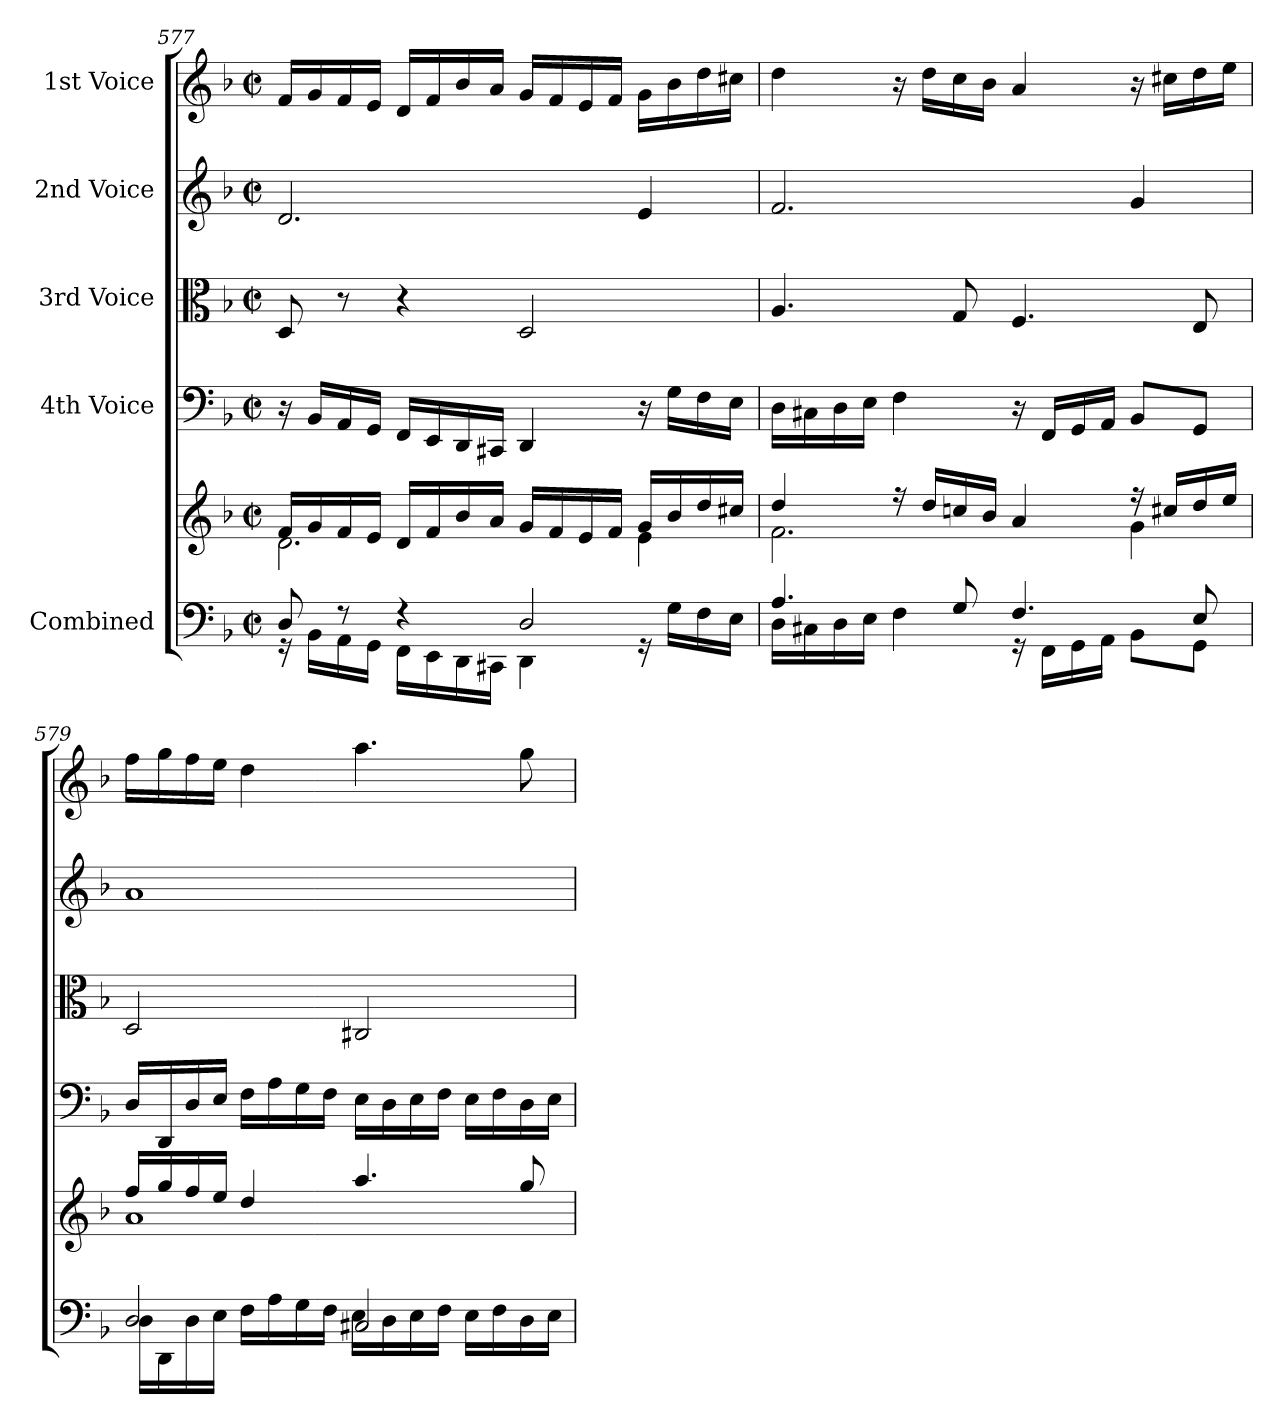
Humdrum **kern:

**kern	**kern	**kern	**kern	**kern	**kern
*part5	*part5	*part4	*part3	*part2	*part1
*staff6	*staff5	*staff4	*staff3	*staff2	*staff1
*I"Combined	*	*I"4th Voice	*I"3rd Voice	*I"2nd Voice	*I"1st Voice
!!LO:PB:g=z
*clefF4	*clefG2	*clefF4	*clefC3	*clefG2	*clefG2
*k[b-]	*k[b-]	*k[b-]	*k[b-]	*k[b-]	*k[b-]
*M2/2	*M2/2	*M2/2	*M2/2	*M2/2	*M2/2
*met(c|)	*met(c|)	*met(c|)	*met(c|)	*met(c|)	*met(c|)
=577	=577	=577	=577	=577	=577
*^	*^	*	*	*	*
8D/	16r	16f/LL	2.d\	16r	8D/	2.d/	16f/LL
.	16BB-\LL	16g/	.	16BB-/LL	.	.	16g/
8r	16AA\	16f/	.	16AA/	8r	.	16f/
.	16GG\JJ	16e/JJ	.	16GG/JJ	.	.	16e/JJ
4r	16FF\LL	16d/LL	.	16FF/LL	4r	.	16d/LL
.	16EE\	16f/	.	16EE/	.	.	16f/
.	16DD\	16b-/	.	16DD/	.	.	16b-/
.	16CC#X\JJ	16a/JJ	.	16CC#X/JJ	.	.	16a/JJ
2D/	4DD\	16g/LL	.	4DD/	2D/	.	16g/LL
.	.	16f/	.	.	.	.	16f/
.	.	16e/	.	.	.	.	16e/
.	.	16f/JJ	.	.	.	.	16f/JJ
.	16r	16g/LL	4e\	16r	.	4e/	16g\LL
.	16G\LL	16b-/	.	16G\LL	.	.	16b-\
.	16F\	16dd/	.	16F\	.	.	16dd\
.	16E\JJ	16cc#X/JJ	.	16E\JJ	.	.	16cc#X\JJ
=578	=578	=578	=578	=578	=578	=578	=578
4.A/	16D\LL	4dd/	2.f\	16D\LL	4.A/	2.f/	4dd\
.	16C#X\	.	.	16C#X\	.	.	.
.	16D\	.	.	16D\	.	.	.
.	16E\JJ	.	.	16E\JJ	.	.	.
.	4F\	16r	.	4F\	.	.	16r
.	.	16dd/LL	.	.	.	.	16dd\LL
8G/	.	16ccn/	.	.	8G/	.	16cc\
.	.	16b-/JJ	.	.	.	.	16b-\JJ
4.F/	16r	4a/	.	16r	4.F/	.	4a/
.	16FF\LL	.	.	16FF/LL	.	.	.
.	16GG\	.	.	16GG/	.	.	.
.	16AA\JJ	.	.	16AA/JJ	.	.	.
.	8BB-\L	16r	4g\	8BB-/L	.	4g/	16r
.	.	16cc#X/LL	.	.	.	.	16cc#X\LL
8E/	8GG\J	16dd/	.	8GG/J	8E/	.	16dd\
.	.	16ee/JJ	.	.	.	.	16ee\JJ
!!LO:LB:g=z
=579	=579	=579	=579	=579	=579	=579	=579
2D/	16D\LL	16ff/LL	1a	16D/LL	2D/	1a	16ff\LL
.	16DD\	16gg/	.	16DD/	.	.	16gg\
.	16D\	16ff/	.	16D/	.	.	16ff\
.	16E\JJ	16ee/JJ	.	16E/JJ	.	.	16ee\JJ
.	16F\LL	4dd/	.	16F\LL	.	.	4dd\
.	16A\	.	.	16A\	.	.	.
.	16G\	.	.	16G\	.	.	.
.	16F\JJ	.	.	16F\JJ	.	.	.
2C#X/	16E\LL	4.aa/	.	16E\LL	2C#X/	.	4.aa\
.	16D\	.	.	16D\	.	.	.
.	16E\	.	.	16E\	.	.	.
.	16F\JJ	.	.	16F\JJ	.	.	.
.	16E\LL	.	.	16E\LL	.	.	.
.	16F\	.	.	16F\	.	.	.
.	16D\	8gg/	.	16D\	.	.	8gg\
.	16E\JJ	.	.	16E\JJ	.	.	.
*v	*v	*	*	*	*	*	*
*	*v	*v	*	*	*	*
=	=	=	=	=	=
*-	*-	*-	*-	*-	*-
